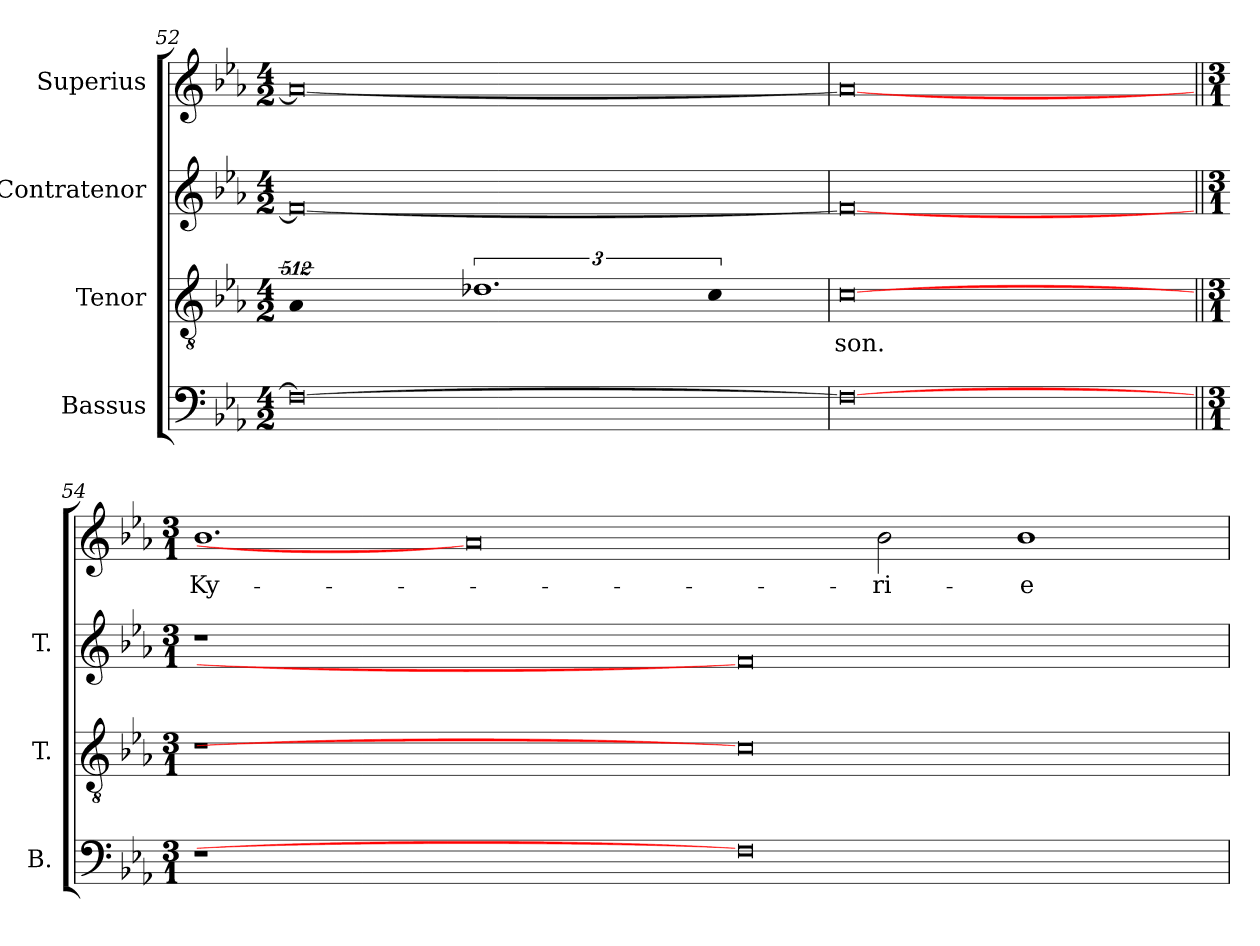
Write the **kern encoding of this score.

**kern	**kern	**text	**kern	**kern	**text
*part4	*part3	*part3	*part2	*part1	*part1
*staff4	*staff3	*staff3	*staff2	*staff1	*staff1
*I"Bassus	*I"Tenor	*	*I"Contratenor	*I"Superius	*
*I'B.	*I'T.	*	*I'T.	*	*
*clefF4	*clefGv2	*	*clefG2	*clefG2	*
*	*ITrd7c12	*	*ITrd7c12	*	*
*k[b-e-a-]	*k[b-e-a-]	*	*k[b-e-a-]	*k[b-e-a-]	*
*E-:	*E-:	*	*E-:	*E-:	*
*M4/2	*M4/2	*	*M4/2	*M4/2	*
=52	=52	=52	=52	=52	=52
!	!LO:N:vis=1	!	!	!	!
0Fi_>	512%341AA-i	.	0Fi_<	0a-i_<	.
.	3%2.D-i	.	.	.	.
!	!LO:N:vis=2	!	!	!	!
.	512%171Ci\	.	.	.	.
=53	=53	=53	=53	=53	=53
!	!	!LO:LY:b:color=#000000	!	!	!
0Fi_>	[0Ci	-son.	0Fi_<	0a-i_<	.
!!LO:LB:g=z
=54||	=54||	=54||	=54||	=54||	=54||
*M3/1	*M3/1	*	*M3/1	*M3/1	*
!LO:N:vis=1	!LO:N:vis=1	!	!LO:N:vis=1	!	!
!	!	!	!	!	!LO:LY:b:color=#000000
0.r	0.r	.	0.r	1.b-i	Ky-
.	.	.	.	0a-i]	.
0Fi]	0Ci]	.	0Fi]	.	.
!	!	!	!	!	!LO:LY:b:color=#000000
.	.	.	.	2b-i\	-ri-
!	!	!	!	!	!LO:LY:b:color=#000000
.	.	.	.	1b-i	-e
=	=	=	=	=	=
*-	*-	*-	*-	*-	*-
